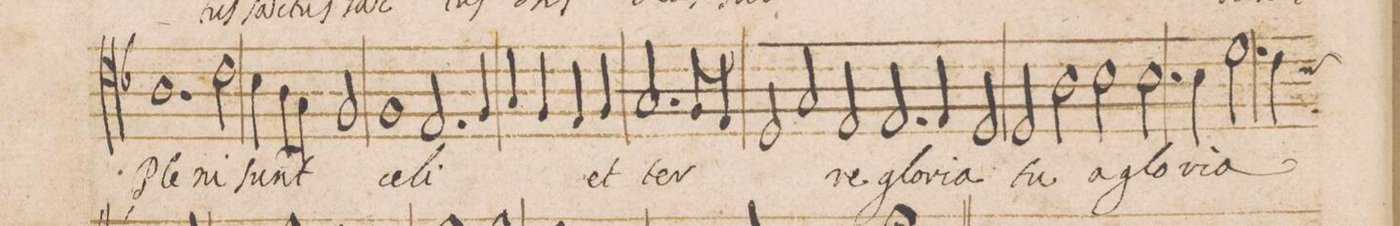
**kern	**text
*I"ALTVS	*
*clefC4	*
*k[b-]	*
*met(c|)	*
*M2/1	*
1.A	Ple-
2c\	-ni
=21	=21
4B-\	ſunt
8A\L	.
8G\J	.
2F/	.
1F	ce-
=22	=22
2.E/	-li
4F/	.
4G/	.
4F/	.
4E/	.
4F/	et
=23	=23
2.G/	ter-
8F/L	.
8E/J	.
2D/	.
2G/	.
=24	=24
2E/	-rae
2.E/	glo-
4E/	-ri-
2D/	-a
=25	=25
2D/	tu-
2A\	.
2B-\	-a
2.B-\	glo-
=26	=26
4B-\	-ri-
2.d\	-a
*custos:B	*
4c\	.
*-	*-
